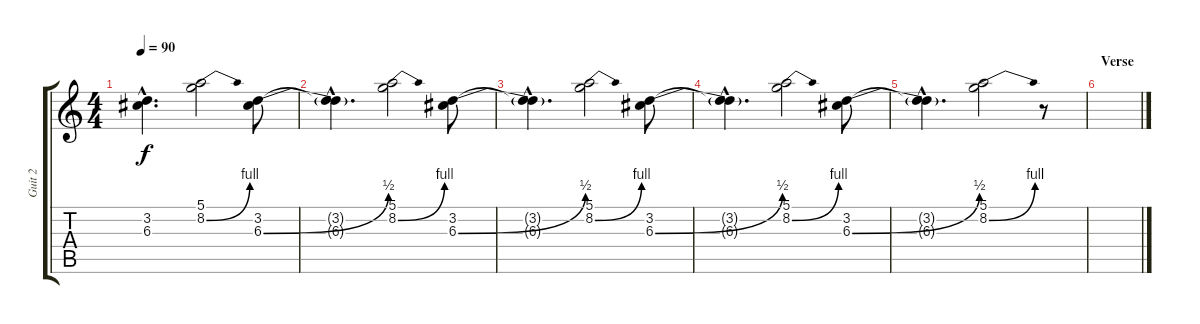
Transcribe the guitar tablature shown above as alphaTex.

\track ("Guit 2" "Guit 2") {instrument distortionguitar}
\staff {score tabs}
\tuning (E4 B3 G3 D3 A2 E2) {hide}
\ts (4 4)
\tempo 90
\clef g2
\ks c
(3.2{hac t} 6.3{hac t}).4{d dy f} (5.1 8.2{be (bend 0 0 60 4)}).2 (3.2 6.3{be (bend 0 0 60 2)}).8 |
(3.2{hac t} 6.3{hac t}).4{d} (5.1 8.2{be (bend 0 0 60 4)}).2 (3.2 6.3{be (bend 0 0 60 2)}).8 |
(3.2{hac t} 6.3{hac t}).4{d} (5.1 8.2{be (bend 0 0 60 4)}).2 (3.2 6.3{be (bend 0 0 60 2)}).8 |
(3.2{hac t} 6.3{hac t}).4{d} (5.1 8.2{be (bend 0 0 60 4)}).2 (3.2 6.3{be (bend 0 0 60 2)}).8 |
(3.2{hac t} 6.3{hac t}).4{d} (5.1 8.2{be (bend 0 0 60 4)}).2 r.8 |
\section ("" "Verse")
